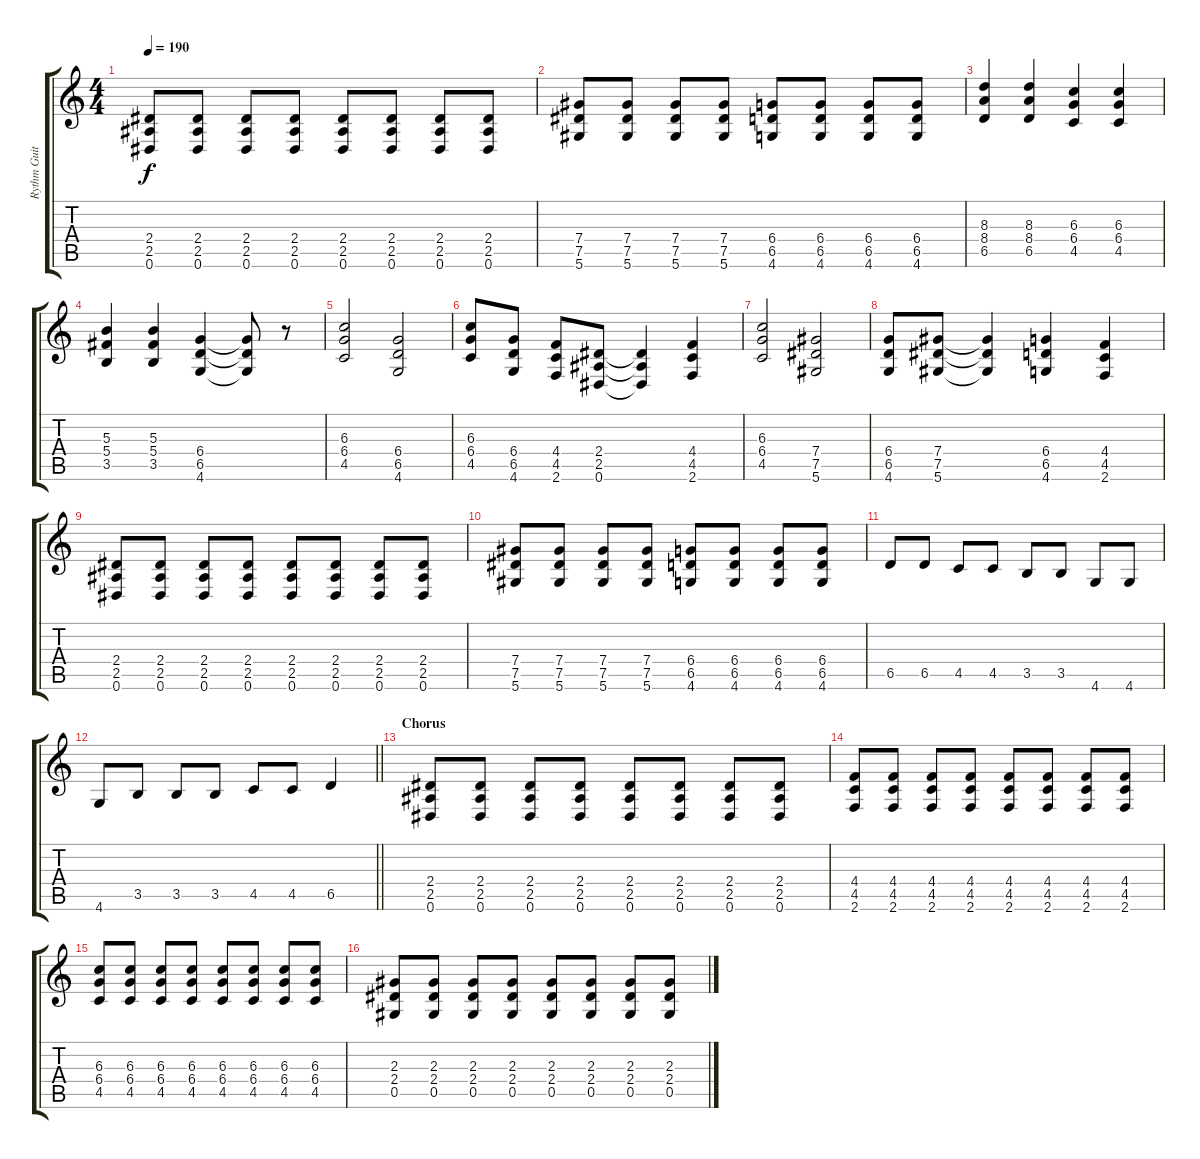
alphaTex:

\track ("Rythm Guitar B" "Rythm Guit") {instrument overdrivenguitar}
\staff {score tabs}
\tuning (Eb4 Bb3 Gb3 Db3 Ab2 Eb2) {hide}
\ts (4 4)
\tempo 190
\clef g2
\ks c
(2.4 2.5 0.6).8{dy f} (2.4 2.5 0.6).8 (2.4 2.5 0.6).8 (2.4 2.5 0.6).8 (2.4 2.5 0.6).8 (2.4 2.5 0.6).8 (2.4 2.5 0.6).8 (2.4 2.5 0.6).8 |
(7.4 7.5 5.6).8 (7.4 7.5 5.6).8 (7.4 7.5 5.6).8 (7.4 7.5 5.6).8 (6.4 6.5 4.6).8 (6.4 6.5 4.6).8 (6.4 6.5 4.6).8 (6.4 6.5 4.6).8 |
(8.3 8.4 6.5).4 (8.3 8.4 6.5).4 (6.3 6.4 4.5).4 (6.3 6.4 4.5).4 |
(5.3 5.4 3.5).4 (5.3 5.4 3.5).4 (6.4 6.5 4.6).4 (6.4{t} 6.5{t} 4.6{t}).8 r.8 |
(6.3 6.4 4.5).2 (6.4 6.5 4.6).2 |
(6.3 6.4 4.5).8 (6.4 6.5 4.6).8 (4.4 4.5 2.6).8 (2.4 2.5 0.6).8 (2.4{t} 2.5{t} 0.6{t}).4 (4.4 4.5 2.6).4 |
(6.3 6.4 4.5).2 (7.4 7.5 5.6).2 |
(6.4 6.5 4.6).8 (7.4 7.5 5.6).8 (7.4{t} 7.5{t} 5.6{t}).4 (6.4 6.5 4.6).4 (4.4 4.5 2.6).4 |
(2.4 2.5 0.6).8 (2.4 2.5 0.6).8 (2.4 2.5 0.6).8 (2.4 2.5 0.6).8 (2.4 2.5 0.6).8 (2.4 2.5 0.6).8 (2.4 2.5 0.6).8 (2.4 2.5 0.6).8 |
(7.4 7.5 5.6).8 (7.4 7.5 5.6).8 (7.4 7.5 5.6).8 (7.4 7.5 5.6).8 (6.4 6.5 4.6).8 (6.4 6.5 4.6).8 (6.4 6.5 4.6).8 (6.4 6.5 4.6).8 |
6.5.8 6.5.8 4.5.8 4.5.8 3.5.8 3.5.8 4.6.8 4.6.8 |
\barLineRight lightlight
4.6.8 3.5.8 3.5.8 3.5.8 4.5.8 4.5.8 6.5.4 |
\section ("" "Chorus ")
(2.4 2.5 0.6).8 (2.4 2.5 0.6).8 (2.4 2.5 0.6).8 (2.4 2.5 0.6).8 (2.4 2.5 0.6).8 (2.4 2.5 0.6).8 (2.4 2.5 0.6).8 (2.4 2.5 0.6).8 |
(4.4 4.5 2.6).8 (4.4 4.5 2.6).8 (4.4 4.5 2.6).8 (4.4 4.5 2.6).8 (4.4 4.5 2.6).8 (4.4 4.5 2.6).8 (4.4 4.5 2.6).8 (4.4 4.5 2.6).8 |
(6.3 6.4 4.5).8 (6.3 6.4 4.5).8 (6.3 6.4 4.5).8 (6.3 6.4 4.5).8 (6.3 6.4 4.5).8 (6.3 6.4 4.5).8 (6.3 6.4 4.5).8 (6.3 6.4 4.5).8 |
(2.3 2.4 0.5).8 (2.3 2.4 0.5).8 (2.3 2.4 0.5).8 (2.3 2.4 0.5).8 (2.3 2.4 0.5).8 (2.3 2.4 0.5).8 (2.3 2.4 0.5).8 (2.3 2.4 0.5).8
